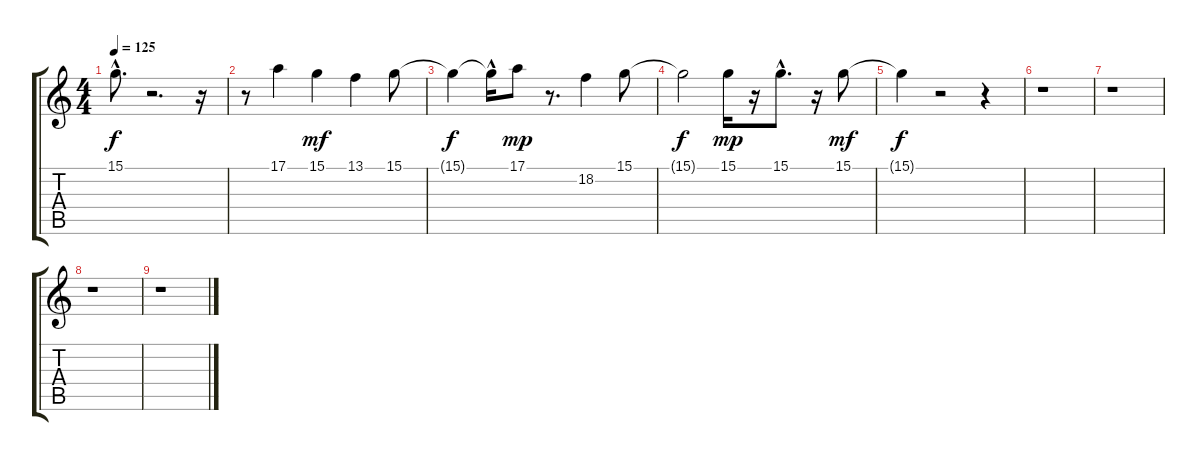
\track "" {instrument ocarina}
\staff {score tabs}
\tuning (E4 B3 G3 D3 A2 E2) {hide}
\ts (4 4)
\tempo 125
\clef g2
\ks c
15.1{hac t}.8{d dy f} r.2{d} r.16 |
r.8 17.1.4 15.1.4{dy mf} 13.1.4 15.1.8 |
15.1{t}.4{dy f} 15.1{hac t}.16 17.1.8{dy mp volume 14} r.8{d} 18.2.4{volume 14} 15.1.8{volume 13} |
15.1{t}.2{dy f} 15.1.16{dy mp volume 11} r.16 15.1{hac}.8{d volume 11} r.16 15.1.8{dy mf volume 10} |
15.1{t}.4{dy f} r.2 r.4 |
r.1 |
r.1 |
r.1 |
r.1
